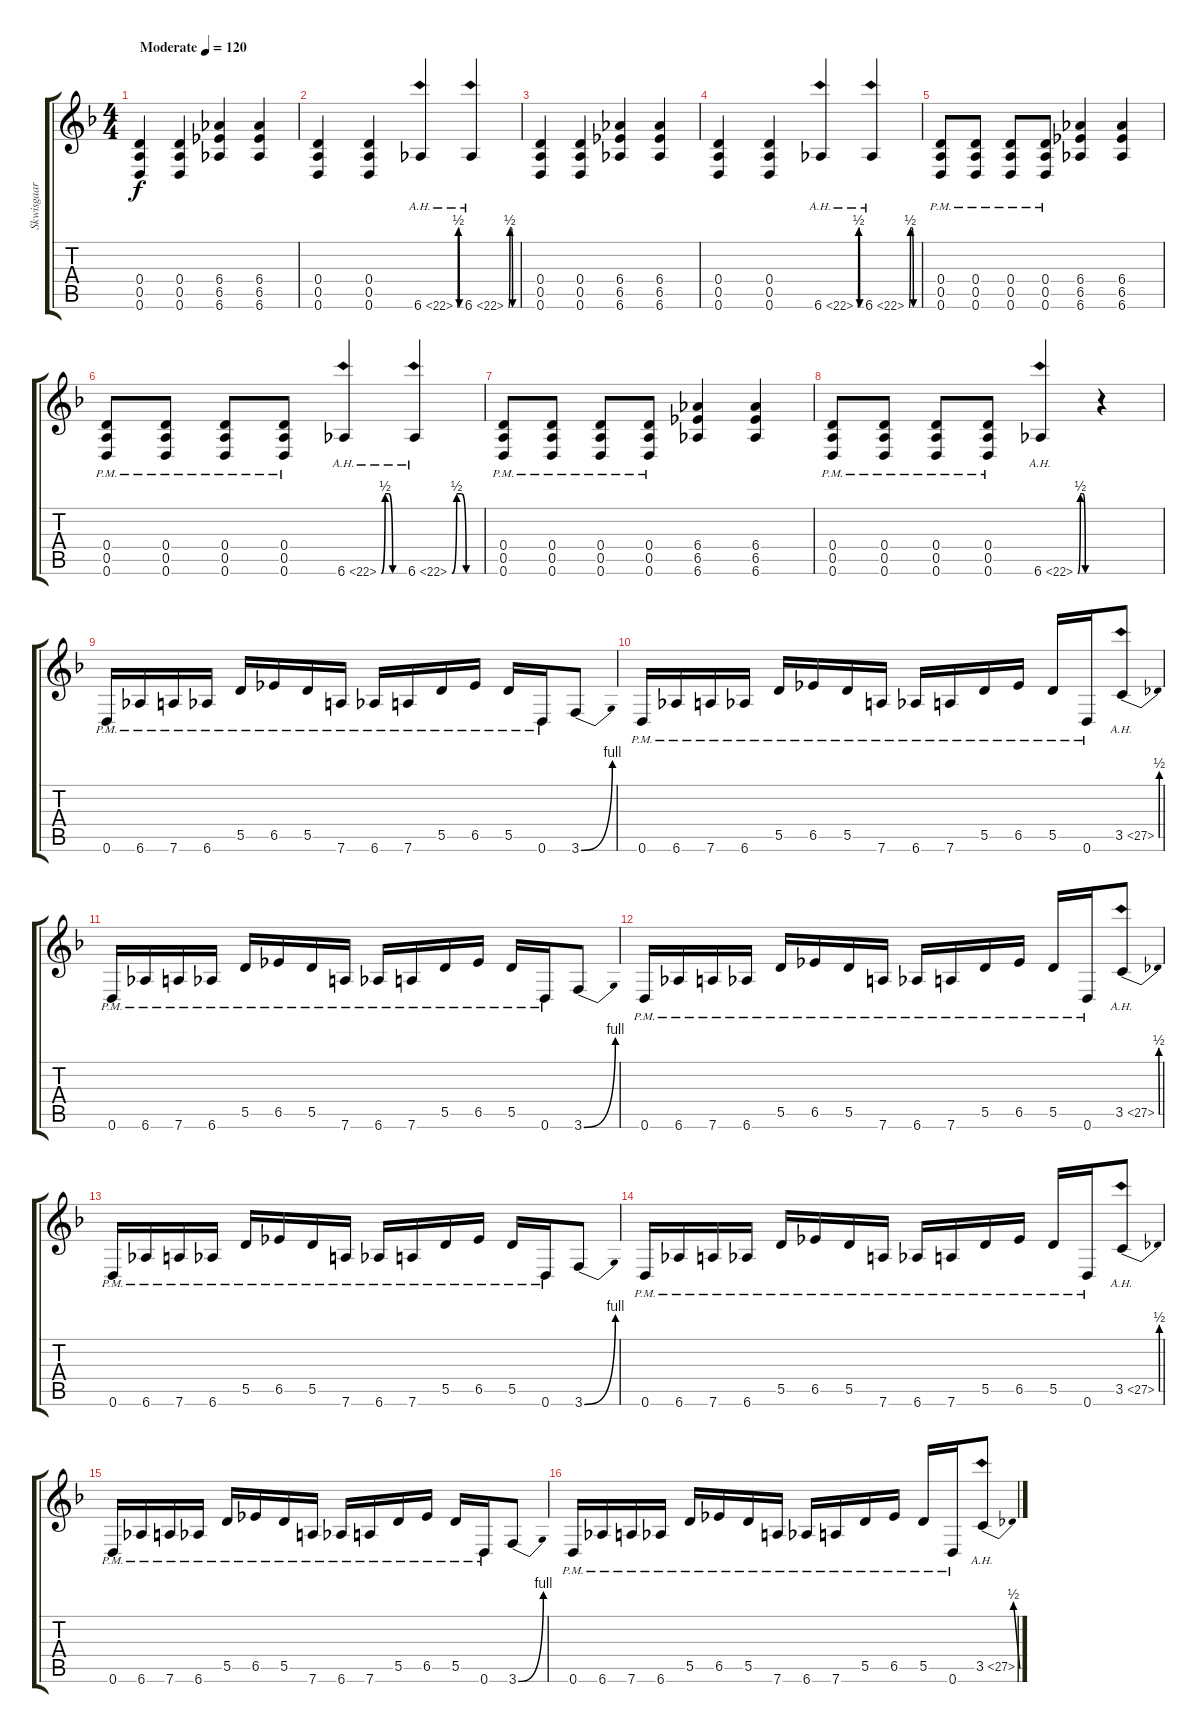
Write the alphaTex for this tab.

\track ("Skwisgaar Skwigelf Overdub" "Skwisgaar ") {instrument distortionguitar}
\staff {score tabs}
\tuning (E4 B3 G3 D3 A2 D2) {hide}
\ts (4 4)
\tempo (120 "Moderate")
\clef g2
\ks dminor
(0.4 0.5 0.6).4{dy f instrument distortionguitar} (0.4 0.5 0.6).4 (6.4 6.5 6.6).4 (6.4 6.5 6.6).4 |
(0.4 0.5 0.6).4 (0.4 0.5 0.6).4 6.6{be (custom 0 0 10 2 20 2 30 0 60 0) ah 16}.4 6.6{be (custom 0 0 10 2 20 2 30 0 60 0) ah 16}.4 |
(0.4 0.5 0.6).4 (0.4 0.5 0.6).4 (6.4 6.5 6.6).4 (6.4 6.5 6.6).4 |
(0.4 0.5 0.6).4 (0.4 0.5 0.6).4 6.6{be (custom 0 0 10 2 20 2 30 0 60 0) ah 16}.4 6.6{be (custom 0 0 10 2 20 2 30 0 60 0) ah 16}.4 |
(0.4{pm} 0.5{pm} 0.6{pm}).8 (0.4{pm} 0.5{pm} 0.6{pm}).8 (0.4{pm} 0.5{pm} 0.6{pm}).8 (0.4{pm} 0.5{pm} 0.6{pm}).8 (6.4 6.5 6.6).4 (6.4 6.5 6.6).4 |
(0.4{pm} 0.5{pm} 0.6{pm}).8 (0.4{pm} 0.5{pm} 0.6{pm}).8 (0.4{pm} 0.5{pm} 0.6{pm}).8 (0.4{pm} 0.5{pm} 0.6{pm}).8 6.6{be (custom 0 0 10 2 20 2 30 0 60 0) ah 16}.4 6.6{be (custom 0 0 10 2 20 2 30 0 60 0) ah 16}.4 |
(0.4{pm} 0.5{pm} 0.6{pm}).8 (0.4{pm} 0.5{pm} 0.6{pm}).8 (0.4{pm} 0.5{pm} 0.6{pm}).8 (0.4{pm} 0.5{pm} 0.6{pm}).8 (6.4 6.5 6.6).4 (6.4 6.5 6.6).4 |
(0.4{pm} 0.5{pm} 0.6{pm}).8 (0.4{pm} 0.5{pm} 0.6{pm}).8 (0.4{pm} 0.5{pm} 0.6{pm}).8 (0.4{pm} 0.5{pm} 0.6{pm}).8 6.6{be (custom 0 0 10 2 20 2 30 0 60 0) ah 16}.4 r.4 |
0.6{pm}.16 6.6{pm}.16 7.6{pm}.16 6.6{pm}.16 5.5{pm}.16 6.5{pm}.16 5.5{pm}.16 7.6{pm}.16 6.6{pm}.16 7.6{pm}.16 5.5{pm}.16 6.5{pm}.16 5.5{pm}.16 0.6{pm}.16 3.6{be (bend 0 0 60 4)}.8 |
0.6{pm}.16 6.6{pm}.16 7.6{pm}.16 6.6{pm}.16 5.5{pm}.16 6.5{pm}.16 5.5{pm}.16 7.6{pm}.16 6.6{pm}.16 7.6{pm}.16 5.5{pm}.16 6.5{pm}.16 5.5{pm}.16 0.6{pm}.16 3.5{be (bend 0 0 60 2) ah 24}.8 |
0.6{pm}.16 6.6{pm}.16 7.6{pm}.16 6.6{pm}.16 5.5{pm}.16 6.5{pm}.16 5.5{pm}.16 7.6{pm}.16 6.6{pm}.16 7.6{pm}.16 5.5{pm}.16 6.5{pm}.16 5.5{pm}.16 0.6{pm}.16 3.6{be (bend 0 0 60 4)}.8 |
0.6{pm}.16 6.6{pm}.16 7.6{pm}.16 6.6{pm}.16 5.5{pm}.16 6.5{pm}.16 5.5{pm}.16 7.6{pm}.16 6.6{pm}.16 7.6{pm}.16 5.5{pm}.16 6.5{pm}.16 5.5{pm}.16 0.6{pm}.16 3.5{be (bend 0 0 60 2) ah 24}.8 |
0.6{pm}.16 6.6{pm}.16 7.6{pm}.16 6.6{pm}.16 5.5{pm}.16 6.5{pm}.16 5.5{pm}.16 7.6{pm}.16 6.6{pm}.16 7.6{pm}.16 5.5{pm}.16 6.5{pm}.16 5.5{pm}.16 0.6{pm}.16 3.6{be (bend 0 0 60 4)}.8 |
0.6{pm}.16 6.6{pm}.16 7.6{pm}.16 6.6{pm}.16 5.5{pm}.16 6.5{pm}.16 5.5{pm}.16 7.6{pm}.16 6.6{pm}.16 7.6{pm}.16 5.5{pm}.16 6.5{pm}.16 5.5{pm}.16 0.6{pm}.16 3.5{be (bend 0 0 60 2) ah 24}.8 |
0.6{pm}.16 6.6{pm}.16 7.6{pm}.16 6.6{pm}.16 5.5{pm}.16 6.5{pm}.16 5.5{pm}.16 7.6{pm}.16 6.6{pm}.16 7.6{pm}.16 5.5{pm}.16 6.5{pm}.16 5.5{pm}.16 0.6{pm}.16 3.6{be (bend 0 0 60 4)}.8 |
0.6{pm}.16 6.6{pm}.16 7.6{pm}.16 6.6{pm}.16 5.5{pm}.16 6.5{pm}.16 5.5{pm}.16 7.6{pm}.16 6.6{pm}.16 7.6{pm}.16 5.5{pm}.16 6.5{pm}.16 5.5{pm}.16 0.6{pm}.16 3.5{be (bend 0 0 60 2) ah 24}.8
